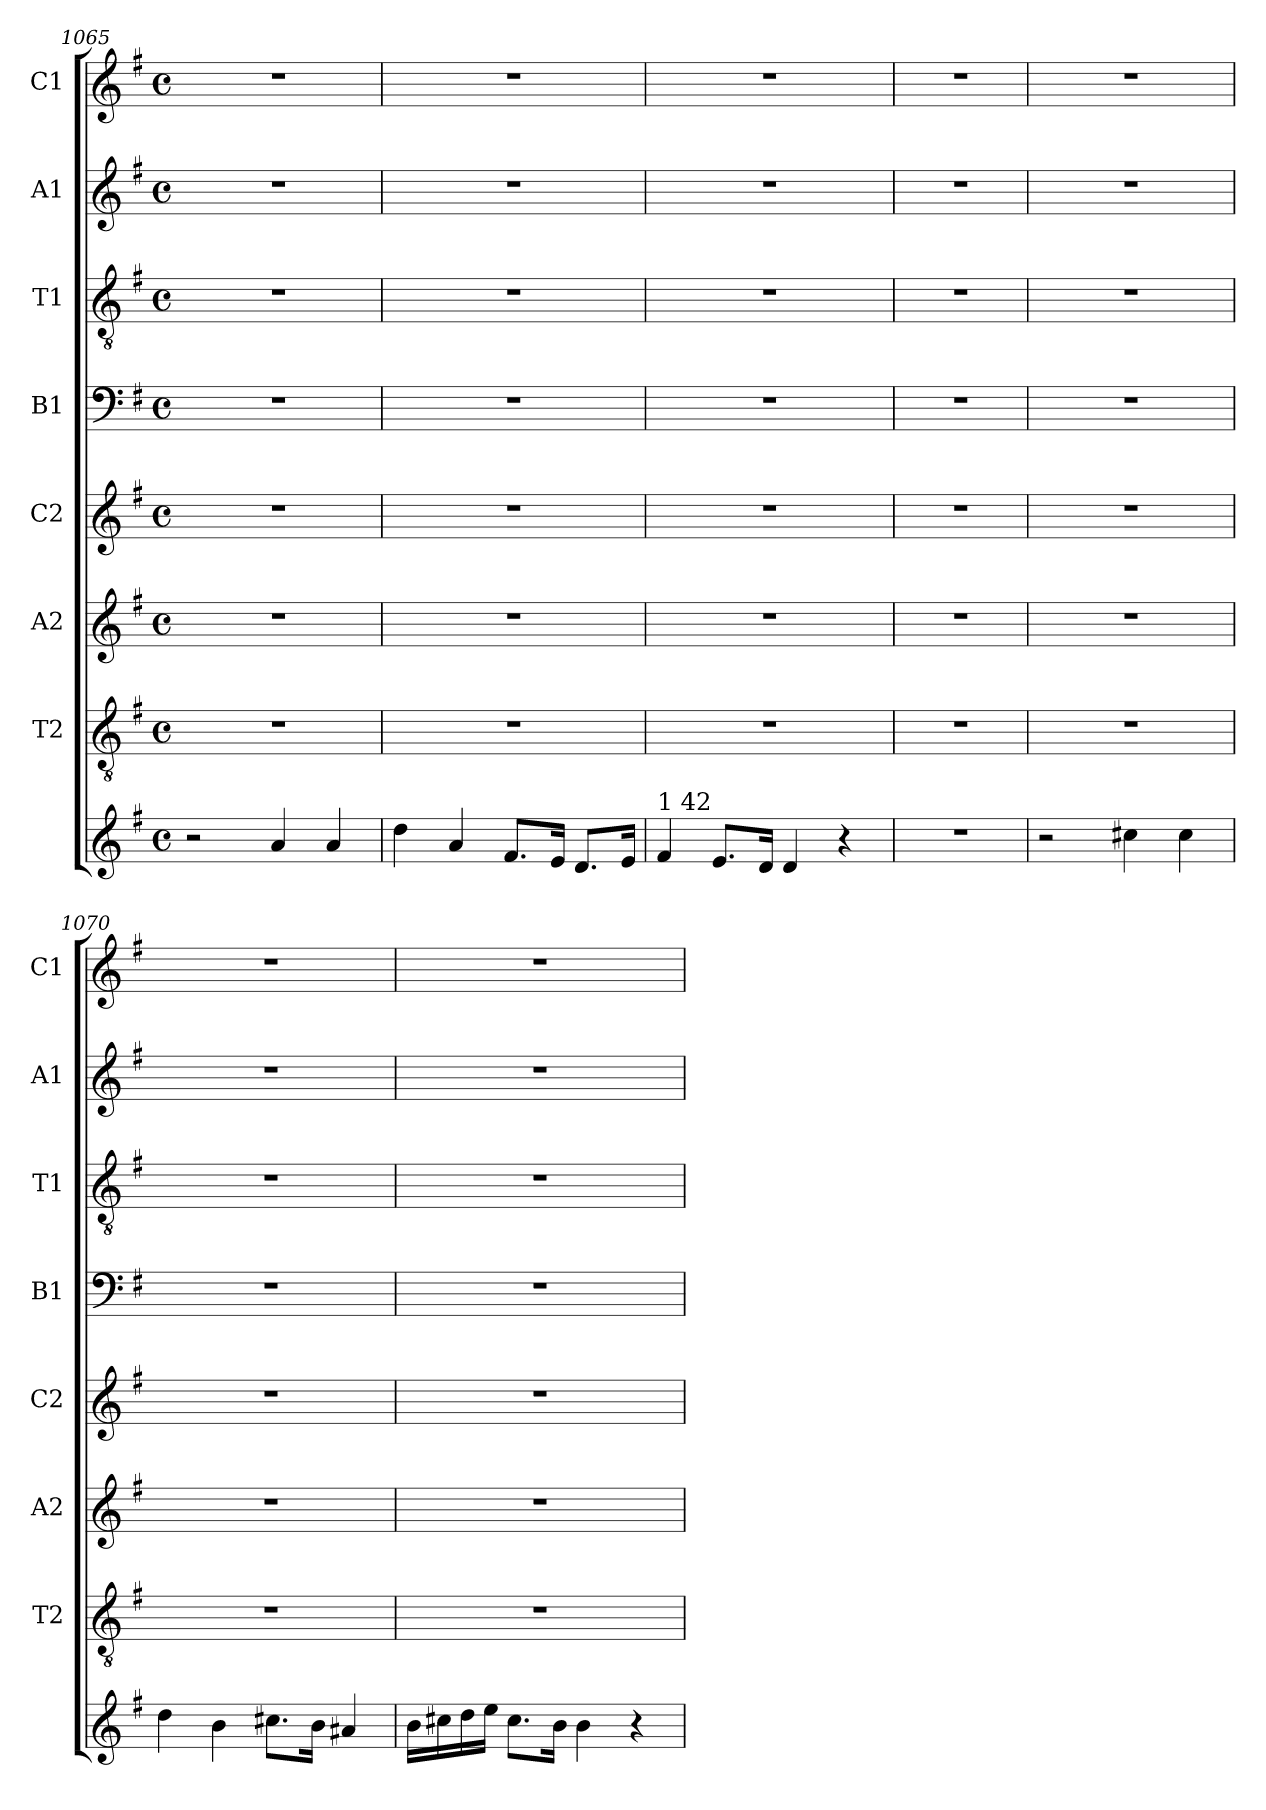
**kern	**kern	**kern	**kern	**kern	**kern	**kern	**kern
*part8	*part7	*part6	*part5	*part4	*part3	*part2	*part1
*staff8	*staff7	*staff6	*staff5	*staff4	*staff3	*staff2	*staff1
*	*I"T2	*I"A2	*I"C2	*I"B1	*I"T1	*I"A1	*I"C1
*	*I'T2	*I'A2	*I'C2	*I'B1	*I'T1	*I'A1	*I'C1
*clefG2	*clefGv2	*clefG2	*clefG2	*clefF4	*clefGv2	*clefG2	*clefG2
*k[f#]	*k[f#]	*k[f#]	*k[f#]	*k[f#]	*k[f#]	*k[f#]	*k[f#]
*G:	*G:	*G:	*G:	*G:	*G:	*G:	*G:
*M4/4	*M4/4	*M4/4	*M4/4	*M4/4	*M4/4	*M4/4	*M4/4
*met(c)	*met(c)	*met(c)	*met(c)	*met(c)	*met(c)	*met(c)	*met(c)
=1065	=1065	=1065	=1065	=1065	=1065	=1065	=1065
2r	1r	1r	1r	1r	1r	1r	1r
4a/	.	.	.	.	.	.	.
4a/	.	.	.	.	.	.	.
=1066	=1066	=1066	=1066	=1066	=1066	=1066	=1066
4dd\	1r	1r	1r	1r	1r	1r	1r
4a/	.	.	.	.	.	.	.
8.f#/L	.	.	.	.	.	.	.
16e/Jk	.	.	.	.	.	.	.
8.d/L	.	.	.	.	.	.	.
16e/Jk	.	.	.	.	.	.	.
!!LO:LB:g=z
=1067	=1067	=1067	=1067	=1067	=1067	=1067	=1067
!LO:TX:a:t=1 42	!	!	!	!	!	!	!
4f#/	1r	1r	1r	1r	1r	1r	1r
8.e/L	.	.	.	.	.	.	.
16d/Jk	.	.	.	.	.	.	.
4d/	.	.	.	.	.	.	.
4r	.	.	.	.	.	.	.
=1068	=1068	=1068	=1068	=1068	=1068	=1068	=1068
1r	1r	1r	1r	1r	1r	1r	1r
=1069	=1069	=1069	=1069	=1069	=1069	=1069	=1069
2r	1r	1r	1r	1r	1r	1r	1r
4cc#X\	.	.	.	.	.	.	.
4cc#\	.	.	.	.	.	.	.
=1070	=1070	=1070	=1070	=1070	=1070	=1070	=1070
4dd\	1r	1r	1r	1r	1r	1r	1r
4b\	.	.	.	.	.	.	.
8.cc#X\L	.	.	.	.	.	.	.
16b\Jk	.	.	.	.	.	.	.
4a#X/	.	.	.	.	.	.	.
=1071	=1071	=1071	=1071	=1071	=1071	=1071	=1071
16b\LL	1r	1r	1r	1r	1r	1r	1r
16cc#X\	.	.	.	.	.	.	.
16dd\	.	.	.	.	.	.	.
16ee\JJ	.	.	.	.	.	.	.
8.cc#\L	.	.	.	.	.	.	.
16b\Jk	.	.	.	.	.	.	.
4b\	.	.	.	.	.	.	.
4r	.	.	.	.	.	.	.
=	=	=	=	=	=	=	=
*-	*-	*-	*-	*-	*-	*-	*-
